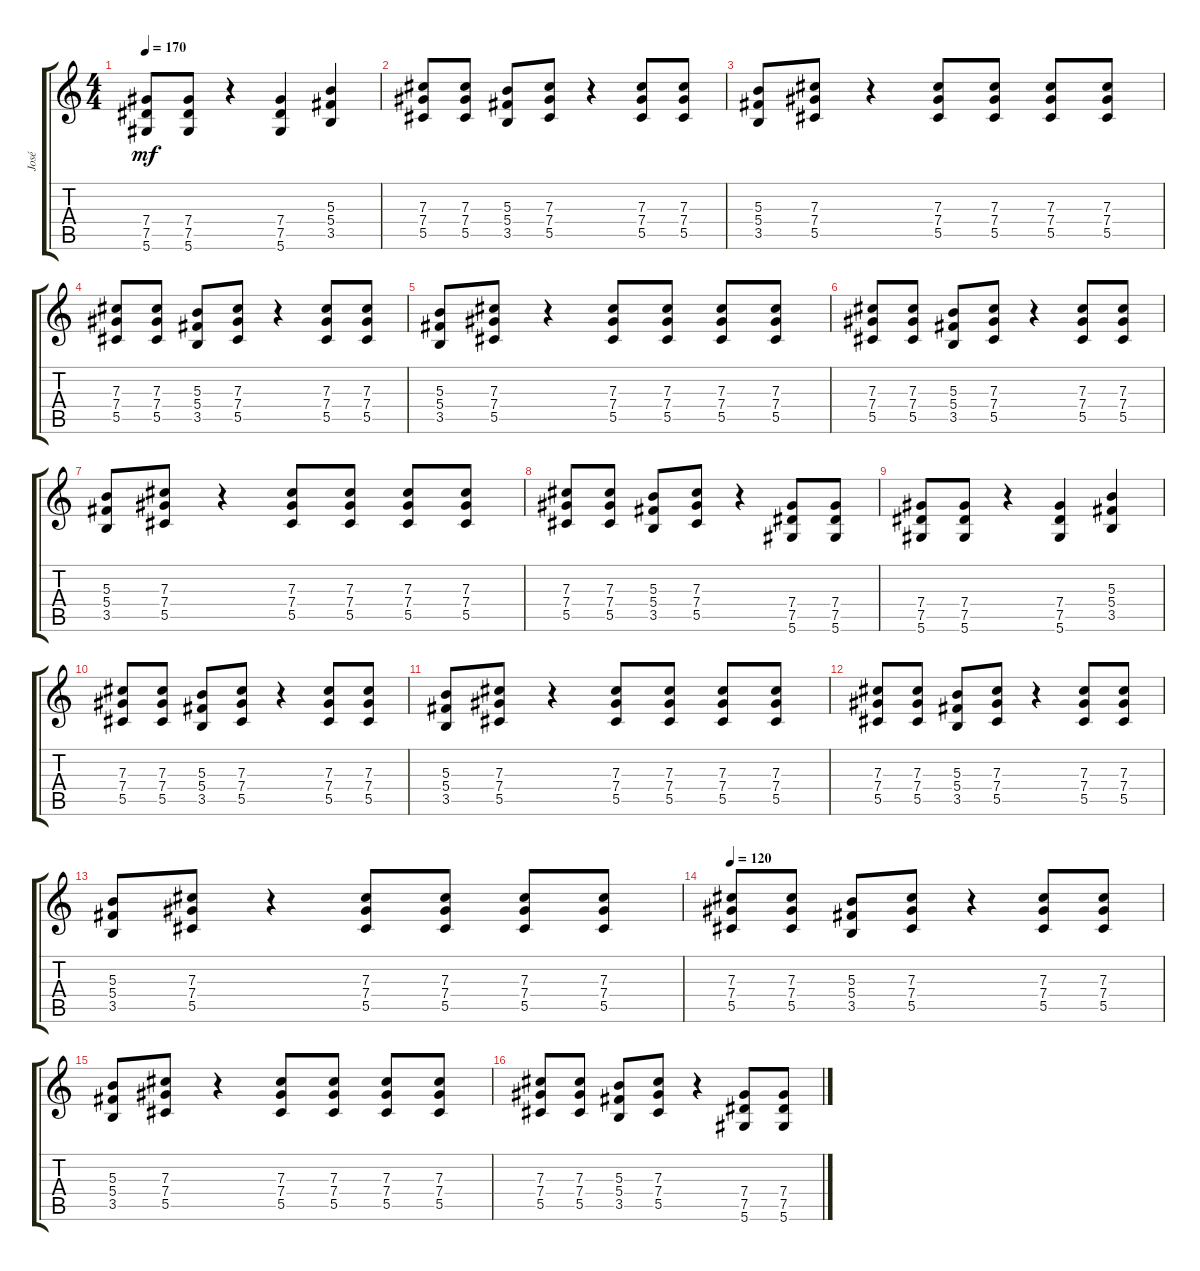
\track ("José" "José") {instrument overdrivenguitar}
\staff {score tabs}
\tuning (Eb4 Bb3 Gb3 Db3 Ab2 Eb2) {hide}
\ts (4 4)
\tempo 170
\clef g2
\ks c
(7.4 7.5 5.6).8{dy mf} (7.4 7.5 5.6).8 r.4 (7.4 7.5 5.6).4 (5.3 5.4 3.5).4 |
(7.3 7.4 5.5).8{volume 9} (7.3 7.4 5.5).8 (5.3 5.4 3.5).8 (7.3 7.4 5.5).8 r.4 (7.3 7.4 5.5).8 (7.3 7.4 5.5).8 |
(5.3 5.4 3.5).8 (7.3 7.4 5.5).8 r.4 (7.3 7.4 5.5).8 (7.3 7.4 5.5).8 (7.3 7.4 5.5).8 (7.3 7.4 5.5).8 |
(7.3 7.4 5.5).8 (7.3 7.4 5.5).8 (5.3 5.4 3.5).8 (7.3 7.4 5.5).8 r.4 (7.3 7.4 5.5).8 (7.3 7.4 5.5).8 |
(5.3 5.4 3.5).8 (7.3 7.4 5.5).8 r.4 (7.3 7.4 5.5).8 (7.3 7.4 5.5).8 (7.3 7.4 5.5).8 (7.3 7.4 5.5).8 |
(7.3 7.4 5.5).8{volume 5} (7.3 7.4 5.5).8 (5.3 5.4 3.5).8 (7.3 7.4 5.5).8 r.4 (7.3 7.4 5.5).8 (7.3 7.4 5.5).8 |
(5.3 5.4 3.5).8 (7.3 7.4 5.5).8 r.4 (7.3 7.4 5.5).8 (7.3 7.4 5.5).8 (7.3 7.4 5.5).8 (7.3 7.4 5.5).8 |
(7.3 7.4 5.5).8 (7.3 7.4 5.5).8 (5.3 5.4 3.5).8 (7.3 7.4 5.5).8 r.4 (7.4 7.5 5.6).8 (7.4 7.5 5.6).8 |
(7.4 7.5 5.6).8 (7.4 7.5 5.6).8 r.4 (7.4 7.5 5.6).4 (5.3 5.4 3.5).4 |
(7.3 7.4 5.5).8{volume 0} (7.3 7.4 5.5).8 (5.3 5.4 3.5).8 (7.3 7.4 5.5).8 r.4 (7.3 7.4 5.5).8 (7.3 7.4 5.5).8 |
(5.3 5.4 3.5).8 (7.3 7.4 5.5).8 r.4 (7.3 7.4 5.5).8 (7.3 7.4 5.5).8 (7.3 7.4 5.5).8 (7.3 7.4 5.5).8 |
(7.3 7.4 5.5).8 (7.3 7.4 5.5).8 (5.3 5.4 3.5).8 (7.3 7.4 5.5).8 r.4 (7.3 7.4 5.5).8 (7.3 7.4 5.5).8 |
(5.3 5.4 3.5).8 (7.3 7.4 5.5).8 r.4 (7.3 7.4 5.5).8 (7.3 7.4 5.5).8 (7.3 7.4 5.5).8 (7.3 7.4 5.5).8 |
\tempo 120
(7.3 7.4 5.5).8 (7.3 7.4 5.5).8 (5.3 5.4 3.5).8 (7.3 7.4 5.5).8 r.4 (7.3 7.4 5.5).8 (7.3 7.4 5.5).8 |
(5.3 5.4 3.5).8 (7.3 7.4 5.5).8 r.4 (7.3 7.4 5.5).8 (7.3 7.4 5.5).8 (7.3 7.4 5.5).8 (7.3 7.4 5.5).8 |
(7.3 7.4 5.5).8 (7.3 7.4 5.5).8 (5.3 5.4 3.5).8 (7.3 7.4 5.5).8 r.4 (7.4 7.5 5.6).8 (7.4 7.5 5.6).8
